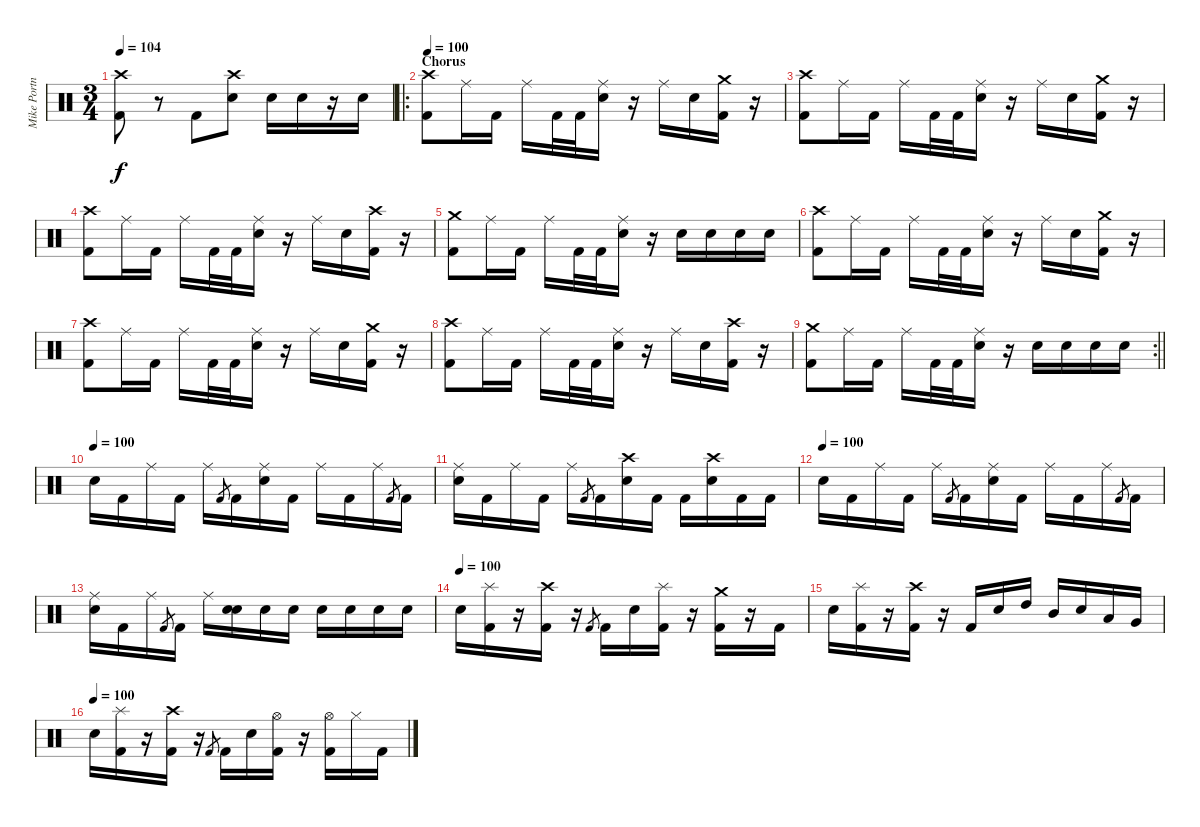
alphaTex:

\track ("Mike Portnoy" "Mike Portn") {instrument percussion}
\staff {score}
\articulation defaults
\ts (3 4)
\tempo 104
\clef neutral
\ks c
("Crash high (hit)" "Kick (hit) 2").8{dy f} r.8 "Kick (hit) 2".8 ("Crash high (hit)" "Electric Snare (hit)").8 "Electric Snare (hit)".16 "Electric Snare (hit)".16 r.16 "Electric Snare (hit)".16 |
\ro
\section ("" "Chorus")
\tempo 100
("Crash high (hit)" "Kick (hit) 2").8 "Ride (middle)".16 "Kick (hit) 2".16 "Ride (middle)".16 "Kick (hit) 2".32 "Kick (hit) 2".32 ("Ride (middle)" "Electric Snare (hit)").16 r.16 "Ride (middle)".16 "Electric Snare (hit)".16 ("Crash medium (hit)" "Kick (hit) 2").16 r.16 |
("Crash high (hit)" "Kick (hit) 2").8 "Ride (middle)".16 "Kick (hit) 2".16 "Ride (middle)".16 "Kick (hit) 2".32 "Kick (hit) 2".32 ("Ride (middle)" "Electric Snare (hit)").16 r.16 "Ride (middle)".16 "Electric Snare (hit)".16 ("Crash medium (hit)" "Kick (hit) 2").16 r.16 |
("Crash high (hit)" "Kick (hit) 2").8 "Ride (middle)".16 "Kick (hit) 2".16 "Ride (middle)".16 "Kick (hit) 2".32 "Kick (hit) 2".32 ("Ride (middle)" "Electric Snare (hit)").16 r.16 "Ride (middle)".16 "Electric Snare (hit)".16 ("Crash high (hit)" "Kick (hit) 2").16 r.16 |
("Crash medium (hit)" "Kick (hit) 2").8 "Ride (middle)".16 "Kick (hit) 2".16 "Ride (middle)".16 "Kick (hit) 2".32 "Kick (hit) 2".32 ("Ride (middle)" "Electric Snare (hit)").16 r.16 "Electric Snare (hit)".16 "Electric Snare (hit)".16 "Electric Snare (hit)".16 "Electric Snare (hit)".16 |
("Crash high (hit)" "Kick (hit) 2").8 "Ride (middle)".16 "Kick (hit) 2".16 "Ride (middle)".16 "Kick (hit) 2".32 "Kick (hit) 2".32 ("Ride (middle)" "Electric Snare (hit)").16 r.16 "Ride (middle)".16 "Electric Snare (hit)".16 ("Crash medium (hit)" "Kick (hit) 2").16 r.16 |
("Crash high (hit)" "Kick (hit) 2").8 "Ride (middle)".16 "Kick (hit) 2".16 "Ride (middle)".16 "Kick (hit) 2".32 "Kick (hit) 2".32 ("Ride (middle)" "Electric Snare (hit)").16 r.16 "Ride (middle)".16 "Electric Snare (hit)".16 ("Crash medium (hit)" "Kick (hit) 2").16 r.16 |
("Crash high (hit)" "Kick (hit) 2").8 "Ride (middle)".16 "Kick (hit) 2".16 "Ride (middle)".16 "Kick (hit) 2".32 "Kick (hit) 2".32 ("Ride (middle)" "Electric Snare (hit)").16 r.16 "Ride (middle)".16 "Electric Snare (hit)".16 ("Crash high (hit)" "Kick (hit) 2").16 r.16 |
\rc 2
\barLineRight lightlight
("Crash medium (hit)" "Kick (hit) 2").8 "Ride (middle)".16 "Kick (hit) 2".16 "Ride (middle)".16 "Kick (hit) 2".32 "Kick (hit) 2".32 ("Ride (middle)" "Electric Snare (hit)").16 r.16 "Electric Snare (hit)".16 "Electric Snare (hit)".16 "Electric Snare (hit)".16 "Electric Snare (hit)".16 |
\tempo (100)
"Electric Snare (hit)".16 "Kick (hit) 2".16 "Ride (middle)".16 "Kick (hit) 2".16 "Ride (middle)".16 "Kick (hit) 2".8{gr} "Kick (hit) 2".16 ("Ride (middle)" "Electric Snare (hit)").16 "Kick (hit) 2".16 "Ride (middle)".16 "Kick (hit) 2".16 "Ride (middle)".16 "Kick (hit) 2".8{gr} "Kick (hit) 2".16 |
("Ride (middle)" "Electric Snare (hit)").16 "Kick (hit) 2".16 "Ride (middle)".16 "Kick (hit) 2".16 "Ride (middle)".16 "Kick (hit) 2".8{gr} "Kick (hit) 2".16 ("Crash high (hit)" "Electric Snare (hit)").16 "Kick (hit) 2".16 "Kick (hit) 2".16 ("Crash high (hit)" "Electric Snare (hit)").16 "Kick (hit) 2".16 "Kick (hit) 2".16 |
\tempo (100)
"Electric Snare (hit)".16 "Kick (hit) 2".16 "Ride (middle)".16 "Kick (hit) 2".16 "Ride (middle)".16 "Kick (hit) 2".8{gr} "Kick (hit) 2".16 ("Ride (middle)" "Electric Snare (hit)").16 "Kick (hit) 2".16 "Ride (middle)".16 "Kick (hit) 2".16 "Ride (middle)".16 "Kick (hit) 2".8{gr} "Kick (hit) 2".16 |
("Ride (middle)" "Electric Snare (hit)").16 "Kick (hit) 2".16 "Ride (middle)".16 "Kick (hit) 2".8{gr} "Kick (hit) 2".16 "Ride (middle)".16 ("Electric Snare (hit)" "Electric Snare (hit)").16 "Electric Snare (hit)".16 "Electric Snare (hit)".16 "Electric Snare (hit)".16 "Electric Snare (hit)".16 "Electric Snare (hit)".16 "Electric Snare (hit)".16 |
\tempo (100)
"Electric Snare (hit)".16 ("Splash (hit)" "Kick (hit) 2").16 r.16 ("Crash high (hit)" "Kick (hit) 2").16 r.16 "Kick (hit) 2".8{gr} "Kick (hit) 2".16 "Electric Snare (hit)".16 ("Splash (hit)" "Kick (hit) 2").16 r.16 ("Crash medium (hit)" "Kick (hit) 2").16 r.16 "Kick (hit) 2".16 |
"Electric Snare (hit)".16 ("Splash (hit)" "Kick (hit) 2").16 r.16 ("Crash high (hit)" "Kick (hit) 2").16 r.16 "Kick (hit) 2".16 "Electric Snare (hit)".16 "High Tom (hit)".16 "Mid Tom (hit)".16 "Electric Snare (hit)".16 "Low Tom (hit)".16 "Very Low Tom (hit)".16 |
\tempo (100)
"Electric Snare (hit)".16 ("Splash (hit)" "Kick (hit) 2").16 r.16 ("Crash high (hit)" "Kick (hit) 2").16 r.16 "Kick (hit) 2".8{gr} "Kick (hit) 2".16 "Electric Snare (hit)".16 ("Hi-Hat (open)" "Kick (hit) 2").16 r.16 ("Hi-Hat (open)" "Kick (hit) 2").16 "Hi-Hat (closed)".16 "Kick (hit) 2".16
